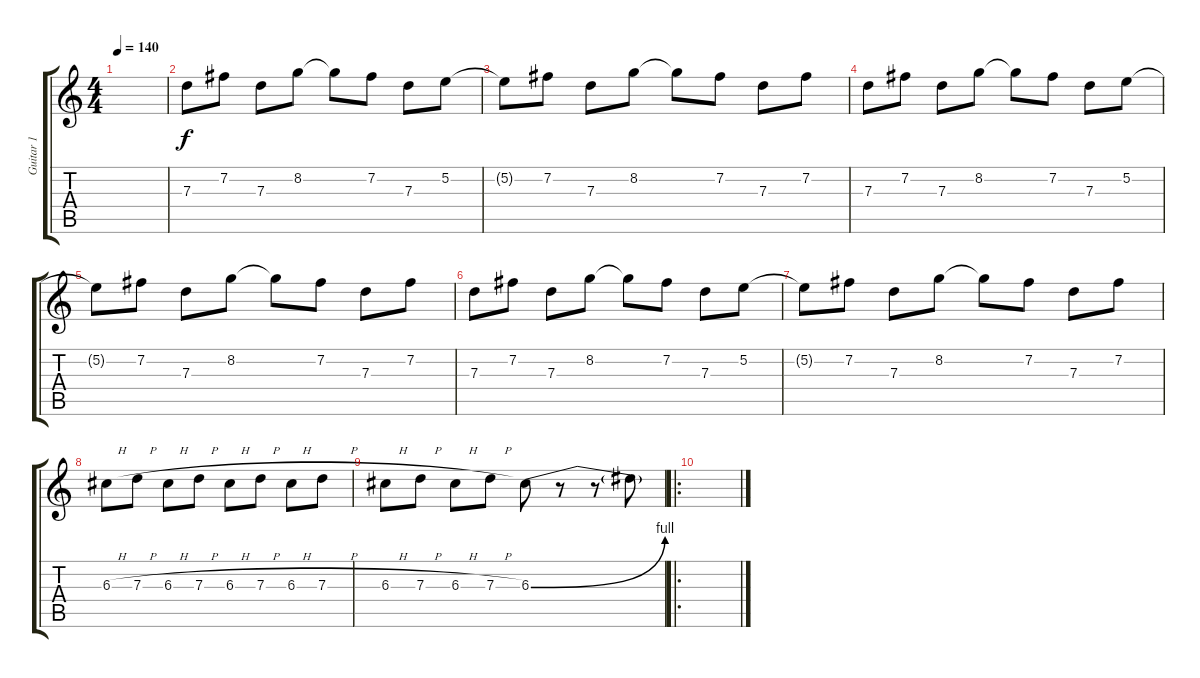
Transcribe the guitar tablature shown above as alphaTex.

\track ("Guitar 1" "Guitar 1") {instrument electricguitarclean}
\staff {score tabs}
\tuning (E4 B3 G3 D3 A2 E2) {hide}
\ts (4 4)
\tempo 140
\clef g2
\ks c
|
7.3.8 7.2.8 7.3.8 8.2.8 8.2{t}.8 7.2.8 7.3.8 5.2.8 |
5.2{t}.8 7.2.8 7.3.8 8.2.8 8.2{t}.8 7.2.8 7.3.8 7.2.8 |
7.3.8 7.2.8 7.3.8 8.2.8 8.2{t}.8 7.2.8 7.3.8 5.2.8 |
5.2{t}.8 7.2.8 7.3.8 8.2.8 8.2{t}.8 7.2.8 7.3.8 7.2.8 |
7.3.8 7.2.8 7.3.8 8.2.8 8.2{t}.8 7.2.8 7.3.8 5.2.8 |
5.2{t}.8 7.2.8 7.3.8 8.2.8 8.2{t}.8 7.2.8 7.3.8 7.2.8 |
6.3{h}.8 7.3{h}.8 6.3{h}.8 7.3{h}.8 6.3{h}.8 7.3{h}.8 6.3{h}.8 7.3{h}.8 |
6.3{h}.8 7.3{h}.8 6.3{h}.8 7.3{h}.8 6.3{be (bend 0 0 60 4)}.8 r.8 r.8 6.3{t}.8 |
\ro
